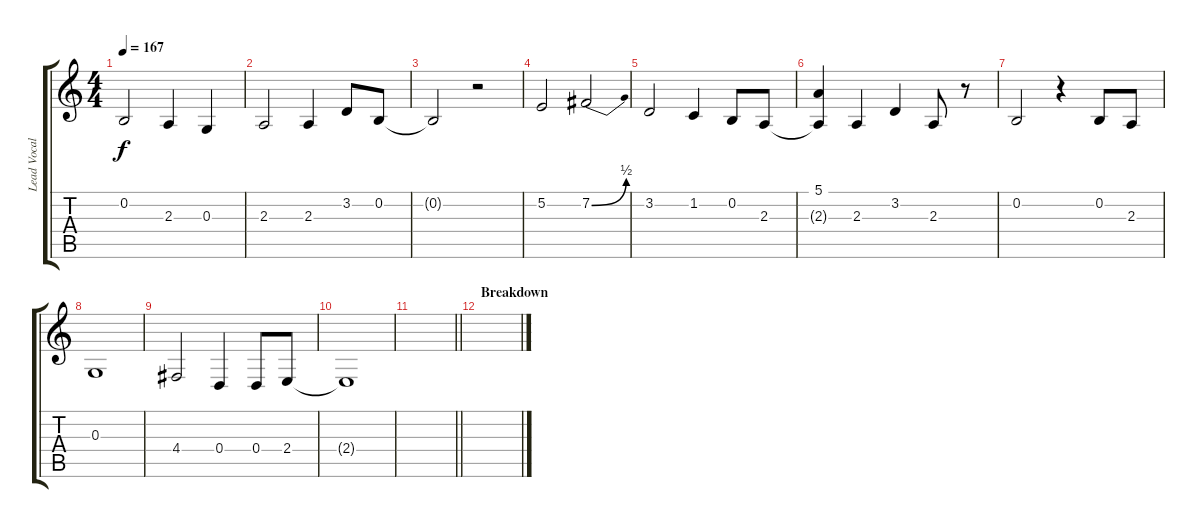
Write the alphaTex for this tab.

\track ("Lead Vocals" "Lead Vocal") {instrument tenorsax}
\staff {score tabs}
\tuning (E4 B3 G3 D3 A2 E2) {hide}
\ts (4 4)
\tempo 167
\clef g2
\ks c
0.2.2{dy f} 2.3.4 0.3.4 |
2.3.2 2.3.4 3.2.8 0.2.8 |
0.2{t}.2 r.2 |
5.2.2 7.2{be (bend 0 0 60 2)}.2 |
3.2.2 1.2.4 0.2.8 2.3.8 |
(5.1 2.3{t}).4 2.3.4 3.2.4 2.3.8 r.8 |
0.2.2 r.4 0.2.8 2.3.8 |
0.3.1 |
4.4.2 0.4.4 0.4.8 2.4.8 |
2.4{t}.1 |
\barLineRight lightlight
|
\section ("" "Breakdown")
